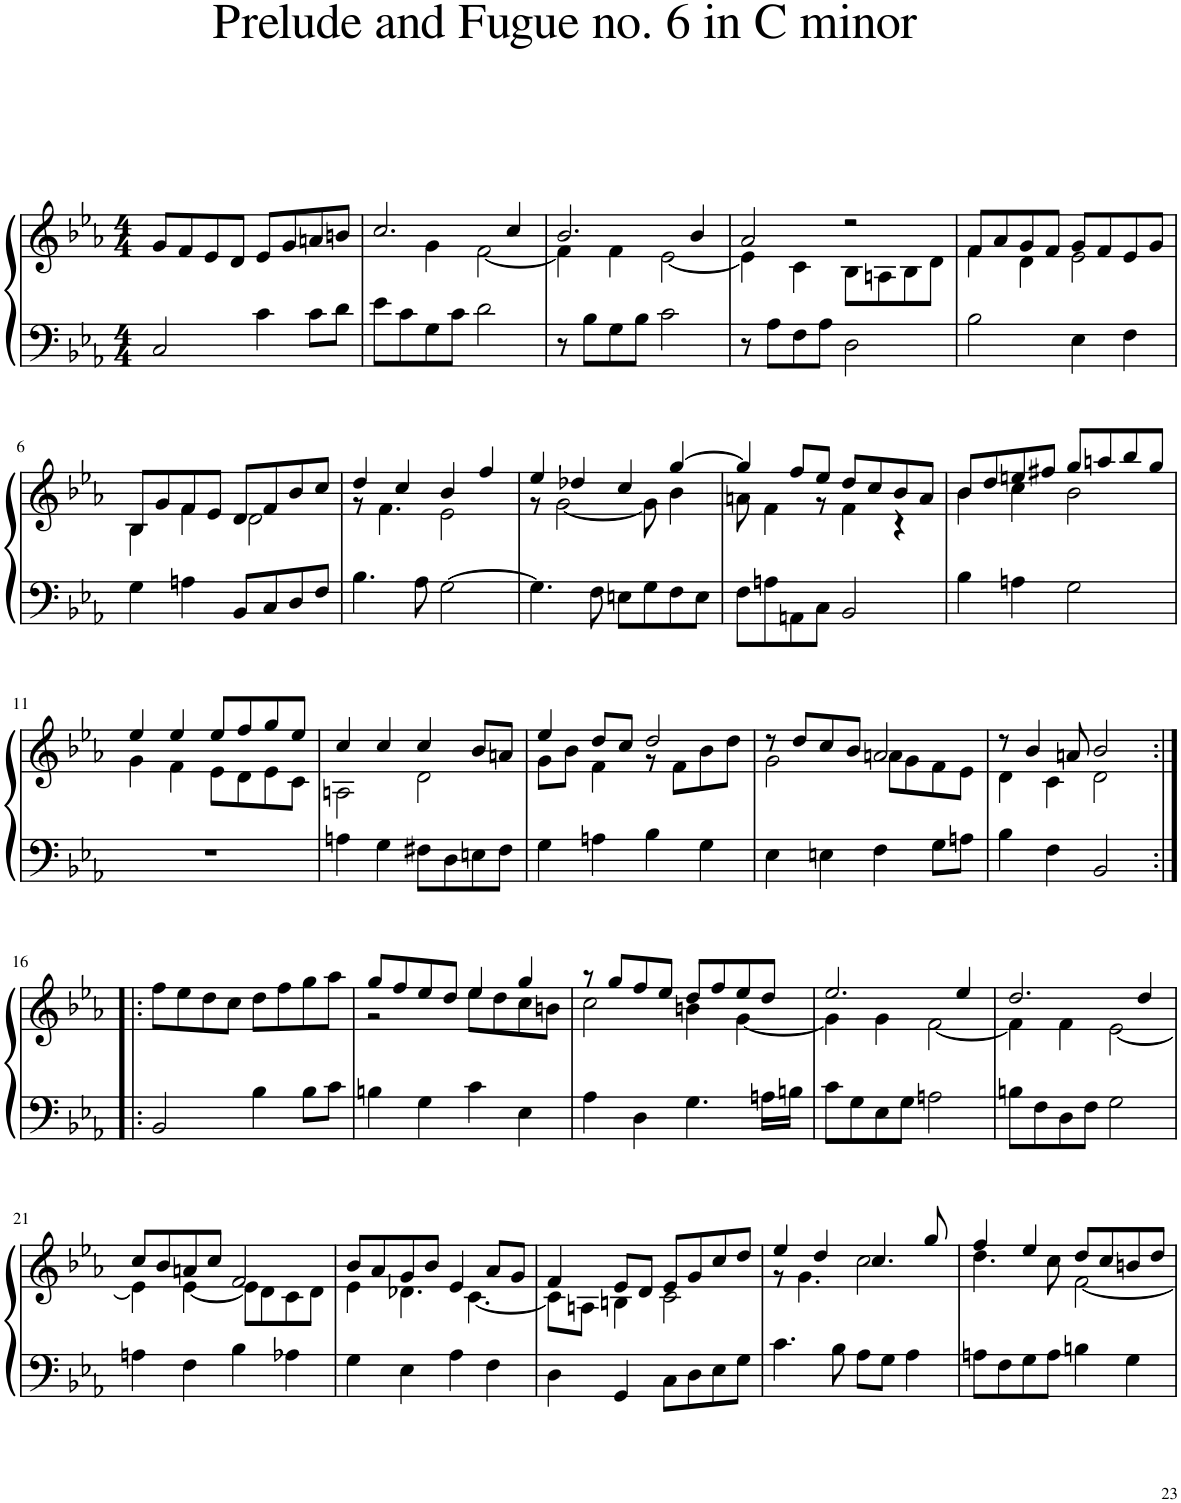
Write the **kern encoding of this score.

**kern	**kern
*part1	*part1
*staff2	*staff1
*I"Harpsichord	*
*I'Hch.	*
!!LO:PB:g=z
*clefF4	*clefG2
*k[b-e-a-]	*k[b-e-a-]
*M4/4	*M4/4
=1	=1
2C/	8g/L
.	8f/
.	8e-/
.	8d/J
4c\	8e-/L
.	8g/
8c\L	8an/
8d\J	8bn/J
=2	=2
*	*^
8e-\L	2.cc/	4ryy
8c\	.	.
8G\	.	4g\
8c\J	.	.
2d\	.	[2f\
.	4cc/	.
=3	=3	=3
8r	2.b-/	4f\]
8B-\L	.	.
8G\	.	4f\
8B-\J	.	.
2c\	.	[2e-\
.	4b-/	.
=4	=4	=4
8r	2a-/	4e-\]
8A-\L	.	.
8F\	.	4c\
8A-\J	.	.
2D\	2r	8B-\L
.	.	8An\
.	.	8B-\
.	.	8d\J
=5	=5	=5
2B-\	8f/L	4f\
.	8a-/	.
.	8g/	4d\
.	8f/J	.
4E-\	8g/L	2e-\
.	8f/	.
4F\	8e-/	.
.	8g/J	.
!!LO:LB:g=z	!!
=6	=6	=6
4G\	8B-/L	4B-\
.	8g/	.
4An\	8f/	4f\
.	8e-/J	.
8BB-/L	8d/L	2d\
8C/	8f/	.
8D/	8b-/	.
8F/J	8cc/J	.
=7	=7	=7
4.B-\	4dd/	8r
.	.	4.f\
.	4cc/	.
8A-\	.	.
[2G\	4b-/	2e-\
.	4ff/	.
=8	=8	=8
4.G\]	4ee-/	8r
.	.	[2g\
.	4dd-X/	.
8F\	.	.
8En\L	4cc/	.
8G\	.	8g\]
8F\	[4gg/	4b-\
8E\J	.	.
=9	=9	=9
8F\L	4gg/]	8an\
8An\	.	4f\
8AAn\	8ff/L	.
8C\J	8ee-/J	8r
2BB-/	8dd/L	4f\
.	8cc/	.
.	8b-/	4r
.	8a/J	.
=10	=10	=10
4B-\	8b-/L	4b-\
.	8dd/	.
4An\	8een/	4cc\
.	8ff#X/J	.
2G\	8gg/L	2b-\
.	8aan/	.
.	8bb-/	.
.	8gg/J	.
!!LO:LB:g=z	!!
=11	=11	=11
1r	4ee-/	4g\
.	4ee-/	4f\
.	8ee-/L	8e-\L
.	8ff/	8d\
.	8gg/	8e-\
.	8ee-/J	8c\J
=12	=12	=12
4An\	4cc/	2An\
4G\	4cc/	.
8F#X\L	4cc/	2d\
8D\	.	.
8En\	8b-/L	.
8F#\J	8an/J	.
=13	=13	=13
4G\	4ee-/	8g\L
.	.	8b-\J
4An\	8dd/L	4f\
.	8cc/J	.
4B-\	2dd/	8r
.	.	8f\L
4G\	.	8b-\
.	.	8dd\J
=14	=14	=14
4E-\	8r	2g\
.	8dd/L	.
4En\	8cc/	.
.	8b-/J	.
4F\	2an/	8a\L
.	.	8g\
8G\L	.	8f\
8An\J	.	8e-\J
=15	=15	=15
4B-\	8r	4d\
.	4b-/	.
4F\	.	4c\
.	8an/	.
2BB-/	2b-/	2d\
*	*v	*v
!!LO:LB:g=z
=16:|!|:	=16:|!|:
2BB-/	8ff\L
.	8ee-\
.	8dd\
.	8cc\J
4B-\	8dd\L
.	8ff\
8B-\L	8gg\
8c\J	8aa-\J
=17	=17
*	*^
4Bn\	8gg/L	2r
.	8ff/	.
4G\	8ee-/	.
.	8dd/J	.
4c\	4ee-/	8ee-\L
.	.	8dd\
4E-\	4gg/	8cc\
.	.	8bn\J
=18	=18	=18
4A-\	8r	2cc\
.	8gg/L	.
4D\	8ff/	.
.	8ee-/J	.
4.G\	8dd/L	4bn\
.	8ff/	.
.	8ee-/	[4g\
16An\LL	8dd/J	.
16Bn\JJ	.	.
=19	=19	=19
8c\L	2.ee-/	4g\]
8G\	.	.
8E-\	.	4g\
8G\J	.	.
2An\	.	[2f\
.	4ee-/	.
=20	=20	=20
8Bn\L	2.dd/	4f\]
8F\	.	.
8D\	.	4f\
8F\J	.	.
2G\	.	[2e-\
.	4dd/	.
!!LO:LB:g=z	!!
=21	=21	=21
4An\	8cc/L	4e-\]
.	8b-/	.
4F\	8an/	[4e-\
.	8cc/J	.
4B-\	2f/	8e-\L]
.	.	8d\
4A-X\	.	8c\
.	.	8d\J
=22	=22	=22
4G\	8b-/L	4e-\
.	8a-/	.
4E-\	8g/	4.d-X\
.	8b-/J	.
4A-\	4e-/	.
.	.	[4.c\
4F\	8a-/L	.
.	8g/J	.
=23	=23	=23
4D\	4f/	8c\L]
.	.	8An\J
4GG/	8e-/L	4Bn\
.	8d/J	.
8C\L	8e-/L	2c\
8D\	8g/	.
8E-\	8cc/	.
8G\J	8dd/J	.
=24	=24	=24
4.c\	4ee-/	8r
.	.	4.g\
.	4dd/	.
8B-\	.	.
8A-\L	4.cc/	2cc\
8G\J	.	.
4A-\	.	.
.	8gg/	.
=25	=25	=25
8An\L	4ff/	4.dd\
8F\	.	.
8G\	4ee-/	.
8A\J	.	8cc\
4Bn\	8dd/L	[2f\
.	8cc/	.
4G\	8bn/	.
.	8dd/J	.
*	*v	*v
=	=
*-	*-
